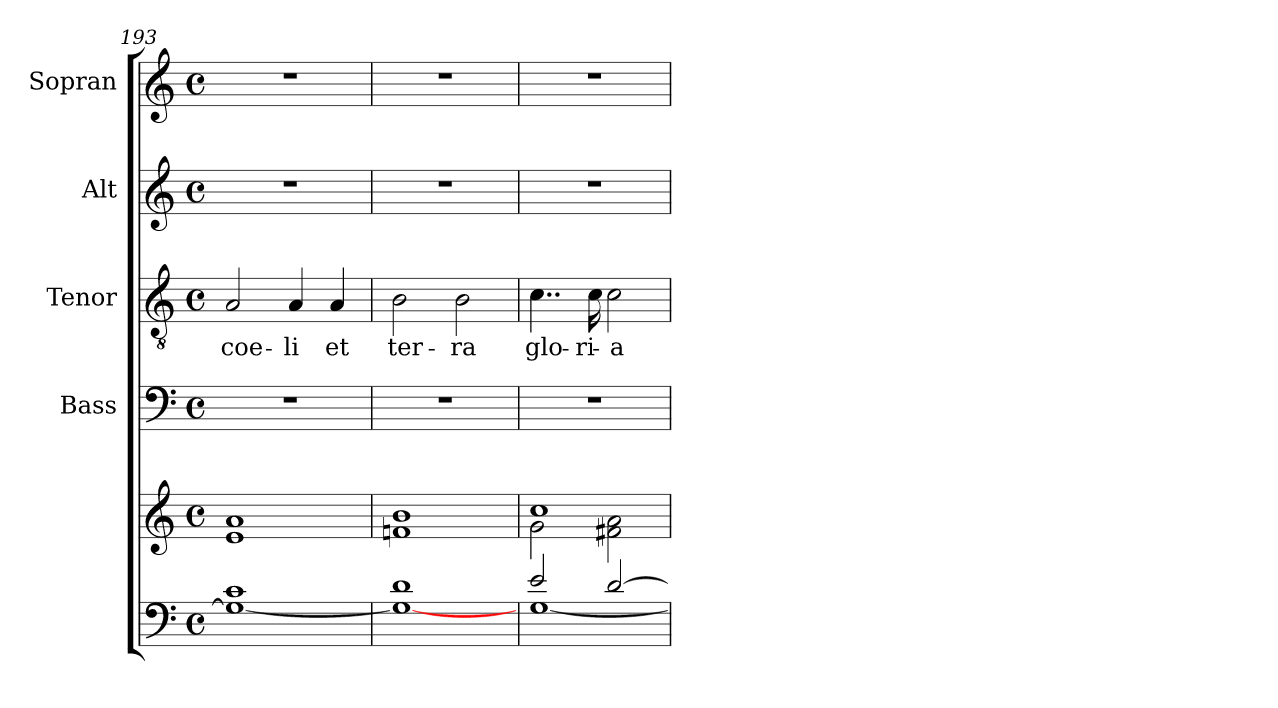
**kern	**kern	**kern	**kern	**text	**kern	**kern
*part5	*part5	*part4	*part3	*part3	*part2	*part1
*staff6	*staff5	*staff4	*staff3	*staff3	*staff2	*staff1
*	*	*I"Bass	*I"Tenor	*	*I"Alt	*I"Sopran
*	*	*I'B.	*I'T.	*	*I'A.	*I'S.
*clefF4	*clefG2	*clefF4	*clefGv2	*	*clefG2	*clefG2
*k[]	*k[]	*k[]	*k[]	*	*k[]	*k[]
*C:	*C:	*C:	*C:	*	*C:	*C:
*M4/4	*M4/4	*M4/4	*M4/4	*	*M4/4	*M4/4
*met(c)	*met(c)	*met(c)	*met(c)	*	*met(c)	*met(c)
=193	=193	=193	=193	=193	=193	=193
!	!	!	!	!LO:LY:b	!	!
1G_ 1c	1e 1a	1r	2A/	coe-	1r	1r
!	!	!	!	!LO:LY:b	!	!
.	.	.	4A/	-li	.	.
!	!	!	!	!LO:LY:b	!	!
.	.	.	4A/	et	.	.
=194	=194	=194	=194	=194	=194	=194
!	!	!	!	!LO:LY:b	!	!
1G_ 1d	1fn 1b	1r	2B\	ter-	1r	1r
!	!	!	!	!LO:LY:b	!	!
.	.	.	2B\	-ra	.	.
=195	=195	=195	=195	=195	=195	=195
*^	*^	*	*	*	*	*
!	!	!	!	!	!	!LO:LY:b	!	!
2e/	[<1G	1cc	2g\	1r	4..c\	glo-	1r	1r
!	!	!	!	!	!	!LO:LY:b	!	!
.	.	.	.	.	16c\	-ri-	.	.
!	!	!	!	!	!	!LO:LY:b	!	!
[>2d/	.	.	2f#X\ 2a\	.	2c\	-a	.	.
*v	*v	*	*	*	*	*	*	*
*	*v	*v	*	*	*	*	*
=	=	=	=	=	=	=
*-	*-	*-	*-	*-	*-	*-
